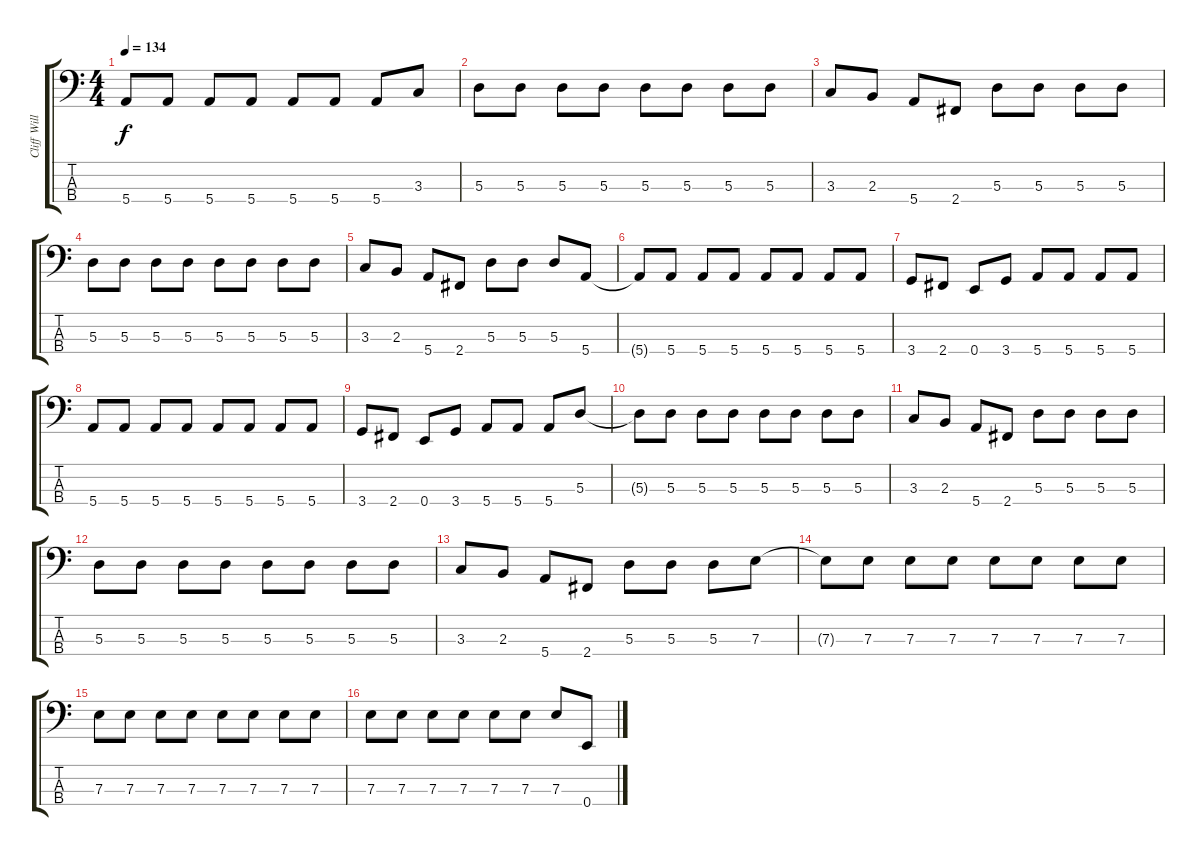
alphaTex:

\track ("Cliff Williams" "Cliff Will") {instrument electricbassfinger}
\staff {score tabs}
\tuning (G2 D2 A1 E1) {hide}
\ts (4 4)
\tempo 134
\clef f4
\ks c
5.4.8{dy f} 5.4.8 5.4.8 5.4.8 5.4.8 5.4.8 5.4.8 3.3.8 |
5.3.8 5.3.8 5.3.8 5.3.8 5.3.8 5.3.8 5.3.8 5.3.8 |
3.3.8 2.3.8 5.4.8 2.4.8 5.3.8 5.3.8 5.3.8 5.3.8 |
5.3.8 5.3.8 5.3.8 5.3.8 5.3.8 5.3.8 5.3.8 5.3.8 |
3.3.8 2.3.8 5.4.8 2.4.8 5.3.8 5.3.8 5.3.8 5.4.8 |
5.4{t}.8 5.4.8 5.4.8 5.4.8 5.4.8 5.4.8 5.4.8 5.4.8 |
3.4.8 2.4.8 0.4.8 3.4.8 5.4.8 5.4.8 5.4.8 5.4.8 |
5.4.8 5.4.8 5.4.8 5.4.8 5.4.8 5.4.8 5.4.8 5.4.8 |
3.4.8 2.4.8 0.4.8 3.4.8 5.4.8 5.4.8 5.4.8 5.3.8 |
5.3{t}.8 5.3.8 5.3.8 5.3.8 5.3.8 5.3.8 5.3.8 5.3.8 |
3.3.8 2.3.8 5.4.8 2.4.8 5.3.8 5.3.8 5.3.8 5.3.8 |
5.3.8 5.3.8 5.3.8 5.3.8 5.3.8 5.3.8 5.3.8 5.3.8 |
3.3.8 2.3.8 5.4.8 2.4.8 5.3.8 5.3.8 5.3.8 7.3.8 |
7.3{t}.8 7.3.8 7.3.8 7.3.8 7.3.8 7.3.8 7.3.8 7.3.8 |
7.3.8 7.3.8 7.3.8 7.3.8 7.3.8 7.3.8 7.3.8 7.3.8 |
7.3.8 7.3.8 7.3.8 7.3.8 7.3.8 7.3.8 7.3.8 0.4.8
